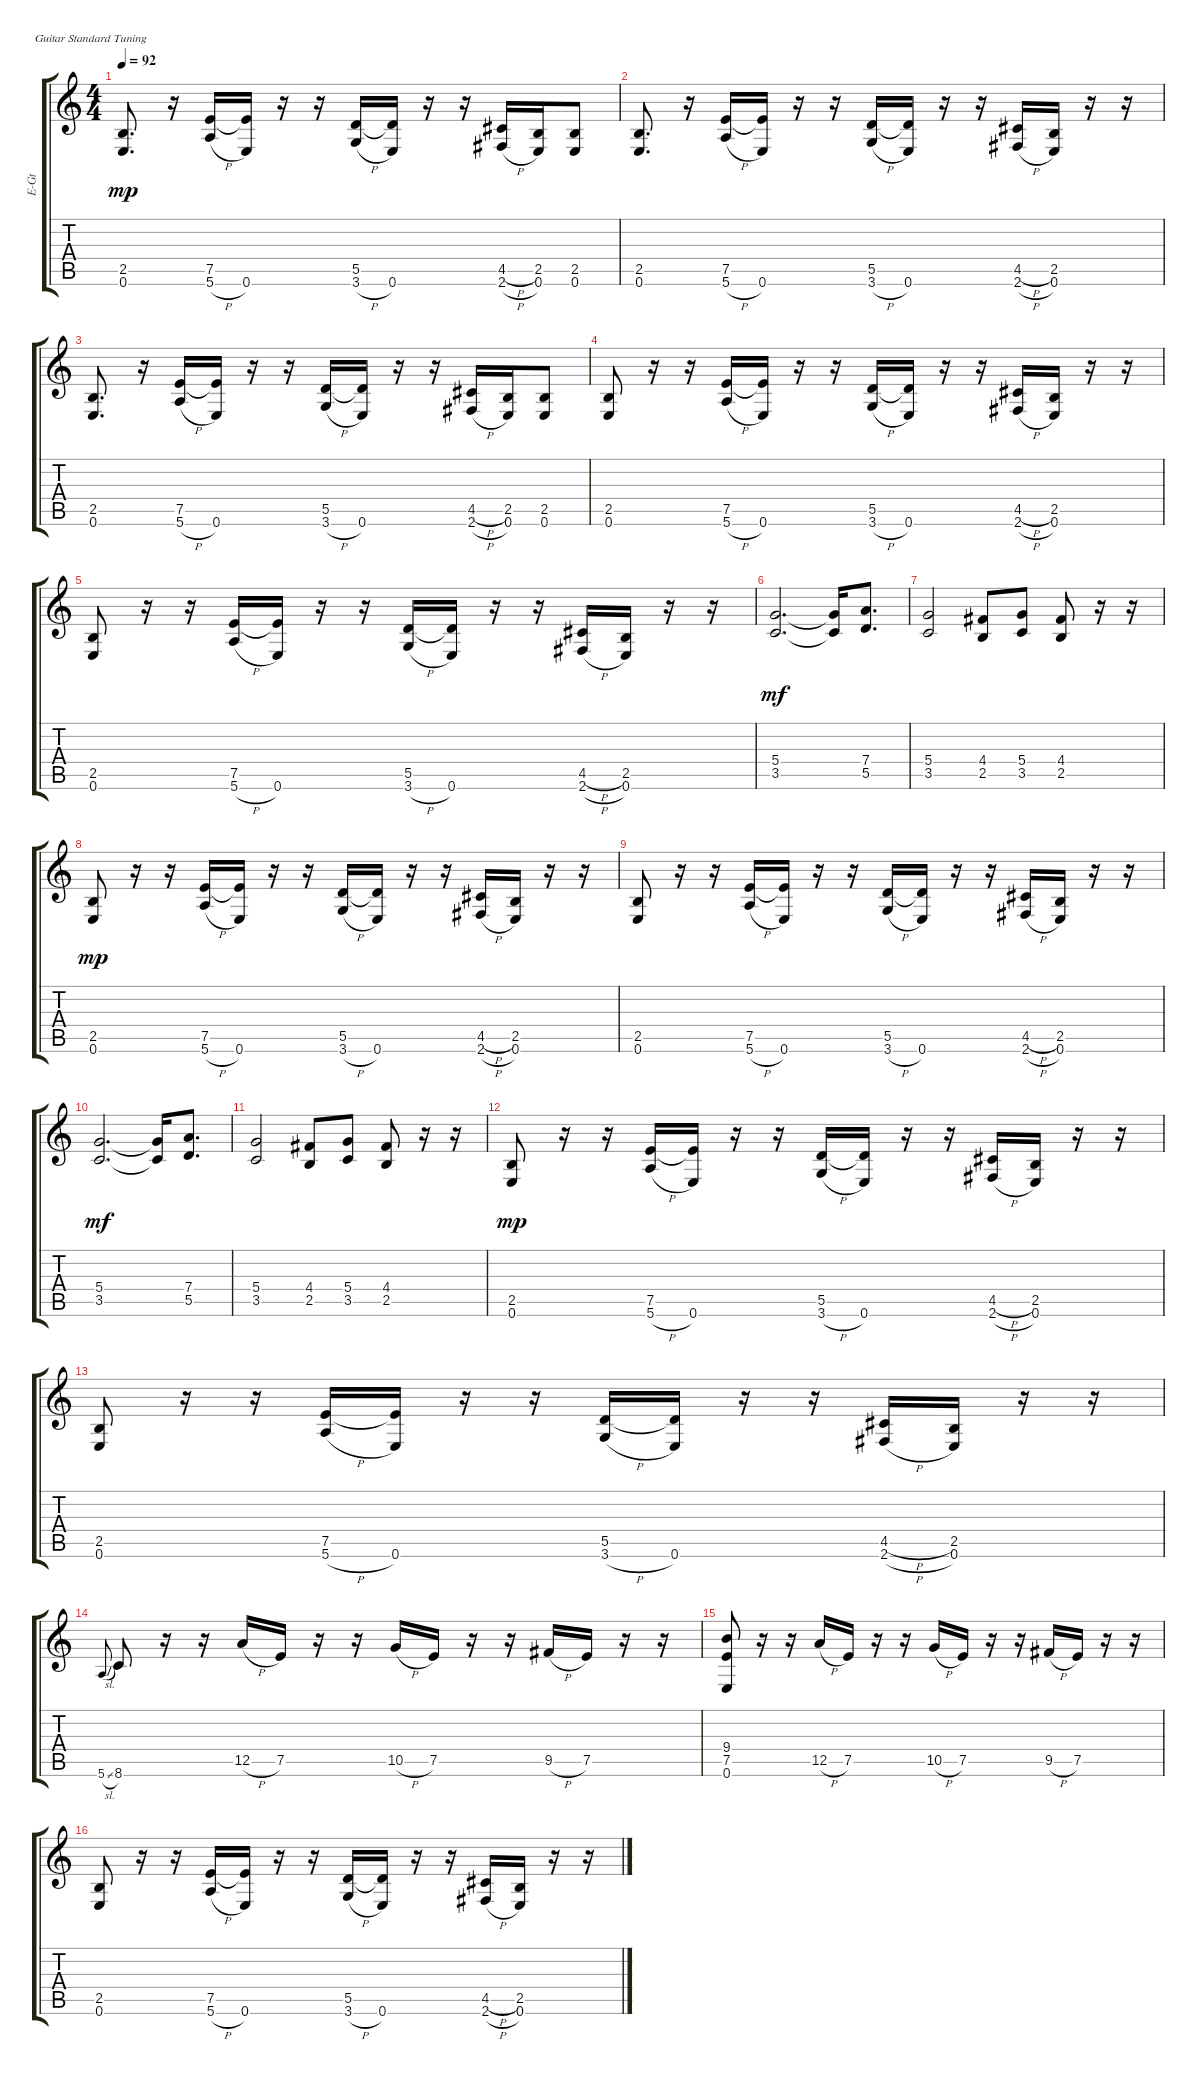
\track ("Rhythm chord doubling2" "E-Gt") {instrument distortionguitar}
\staff {score tabs}
\tuning (E4 B3 G3 D3 A2 E2)
\ts (4 4)
\tempo 92
\clef g2
\ks c
(2.5 0.6).8{d dy mp} r.16 (7.5 5.6{h}).16 (7.5{t} 0.6).16 r.16 r.16 (5.5 3.6{h}).16 (5.5{t} 0.6).16 r.16 r.16 (4.5{h} 2.6{h}).16 (2.5 0.6).16 (2.5 0.6).8 |
(2.5 0.6).8{d} r.16 (7.5 5.6{h}).16 (7.5{t} 0.6).16 r.16 r.16 (5.5 3.6{h}).16 (5.5{t} 0.6).16 r.16 r.16 (4.5{h} 2.6{h}).16 (2.5 0.6).16 r.16 r.16 |
(2.5 0.6).8{d} r.16 (7.5 5.6{h}).16 (7.5{t} 0.6).16 r.16 r.16 (5.5 3.6{h}).16 (5.5{t} 0.6).16 r.16 r.16 (4.5{h} 2.6{h}).16 (2.5 0.6).16 (2.5 0.6).8 |
(2.5 0.6).8 r.16 r.16 (7.5 5.6{h}).16 (7.5{t} 0.6).16 r.16 r.16 (5.5 3.6{h}).16 (5.5{t} 0.6).16 r.16 r.16 (4.5{h} 2.6{h}).16 (2.5 0.6).16 r.16 r.16 |
(2.5 0.6).8 r.16 r.16 (7.5 5.6{h}).16 (7.5{t} 0.6).16 r.16 r.16 (5.5 3.6{h}).16 (5.5{t} 0.6).16 r.16 r.16 (4.5{h} 2.6{h}).16 (2.5 0.6).16 r.16 r.16 |
(5.4 3.5).2{d dy mf} (5.4{t} 3.5{t}).16 (7.4 5.5).8{d} |
(5.4 3.5).2 (2.5 4.4).8 (5.4 3.5).8 (4.4 2.5).8 r.16 r.16 |
(2.5 0.6).8{dy mp} r.16 r.16 (7.5 5.6{h}).16 (7.5{t} 0.6).16 r.16 r.16 (5.5 3.6{h}).16 (5.5{t} 0.6).16 r.16 r.16 (4.5{h} 2.6{h}).16 (2.5 0.6).16 r.16 r.16 |
(2.5 0.6).8 r.16 r.16 (7.5 5.6{h}).16 (7.5{t} 0.6).16 r.16 r.16 (5.5 3.6{h}).16 (5.5{t} 0.6).16 r.16 r.16 (4.5{h} 2.6{h}).16 (2.5 0.6).16 r.16 r.16 |
(5.4 3.5).2{d dy mf} (5.4{t} 3.5{t}).16 (7.4 5.5).8{d} |
(5.4 3.5).2 (2.5 4.4).8 (5.4 3.5).8 (4.4 2.5).8 r.16 r.16 |
(2.5 0.6).8{dy mp} r.16 r.16 (7.5 5.6{h}).16 (7.5{t} 0.6).16 r.16 r.16 (5.5 3.6{h}).16 (5.5{t} 0.6).16 r.16 r.16 (4.5{h} 2.6{h}).16 (2.5 0.6).16 r.16 r.16 |
(2.5 0.6).8 r.16 r.16 (7.5 5.6{h}).16 (7.5{t} 0.6).16 r.16 r.16 (5.5 3.6{h}).16 (5.5{t} 0.6).16 r.16 r.16 (4.5{h} 2.6{h}).16 (2.5 0.6).16 r.16 r.16 |
5.6{sl}.8{gr onbeat} 8.6.8 r.16 r.16 12.5{h}.16 7.5.16 r.16 r.16 10.5{h}.16 7.5.16 r.16 r.16 9.5{h}.16 7.5.16 r.16 r.16 |
(9.4 7.5 0.6).8 r.16 r.16 12.5{h}.16 7.5.16 r.16 r.16 10.5{h}.16 7.5.16 r.16 r.16 9.5{h}.16 7.5.16 r.16 r.16 |
(2.5 0.6).8 r.16 r.16 (7.5 5.6{h}).16 (7.5{t} 0.6).16 r.16 r.16 (5.5 3.6{h}).16 (5.5{t} 0.6).16 r.16 r.16 (4.5{h} 2.6{h}).16 (2.5 0.6).16 r.16 r.16
